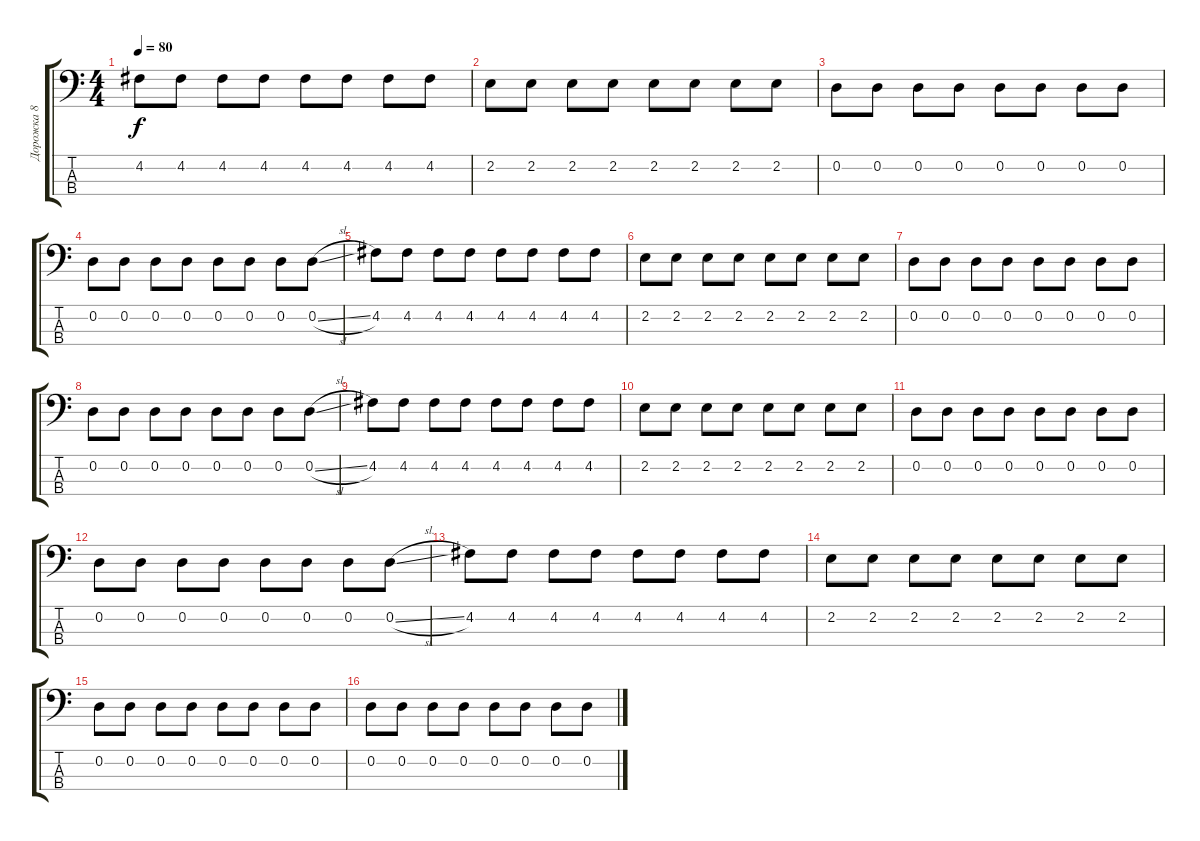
\track ("Дорожка 8" "Дорожка 8") {instrument electricbassfinger}
\staff {score tabs}
\tuning (G2 D2 A1 E1) {hide}
\ts (4 4)
\tempo 80
\clef f4
\ks c
4.2.8{dy f} 4.2.8 4.2.8 4.2.8 4.2.8 4.2.8 4.2.8 4.2.8 |
2.2.8 2.2.8 2.2.8 2.2.8 2.2.8 2.2.8 2.2.8 2.2.8 |
0.2.8 0.2.8 0.2.8 0.2.8 0.2.8 0.2.8 0.2.8 0.2.8 |
0.2.8 0.2.8 0.2.8 0.2.8 0.2.8 0.2.8 0.2.8 0.2{sl}.8 |
4.2.8 4.2.8 4.2.8 4.2.8 4.2.8 4.2.8 4.2.8 4.2.8 |
2.2.8 2.2.8 2.2.8 2.2.8 2.2.8 2.2.8 2.2.8 2.2.8 |
0.2.8 0.2.8 0.2.8 0.2.8 0.2.8 0.2.8 0.2.8 0.2.8 |
0.2.8 0.2.8 0.2.8 0.2.8 0.2.8 0.2.8 0.2.8 0.2{sl}.8 |
4.2.8 4.2.8 4.2.8 4.2.8 4.2.8 4.2.8 4.2.8 4.2.8 |
2.2.8 2.2.8 2.2.8 2.2.8 2.2.8 2.2.8 2.2.8 2.2.8 |
0.2.8 0.2.8 0.2.8 0.2.8 0.2.8 0.2.8 0.2.8 0.2.8 |
0.2.8 0.2.8 0.2.8 0.2.8 0.2.8 0.2.8 0.2.8 0.2{sl}.8 |
4.2.8 4.2.8 4.2.8 4.2.8 4.2.8 4.2.8 4.2.8 4.2.8 |
2.2.8 2.2.8 2.2.8 2.2.8 2.2.8 2.2.8 2.2.8 2.2.8 |
0.2.8 0.2.8 0.2.8 0.2.8 0.2.8 0.2.8 0.2.8 0.2.8 |
0.2.8 0.2.8 0.2.8 0.2.8 0.2.8 0.2.8 0.2.8 0.2.8
